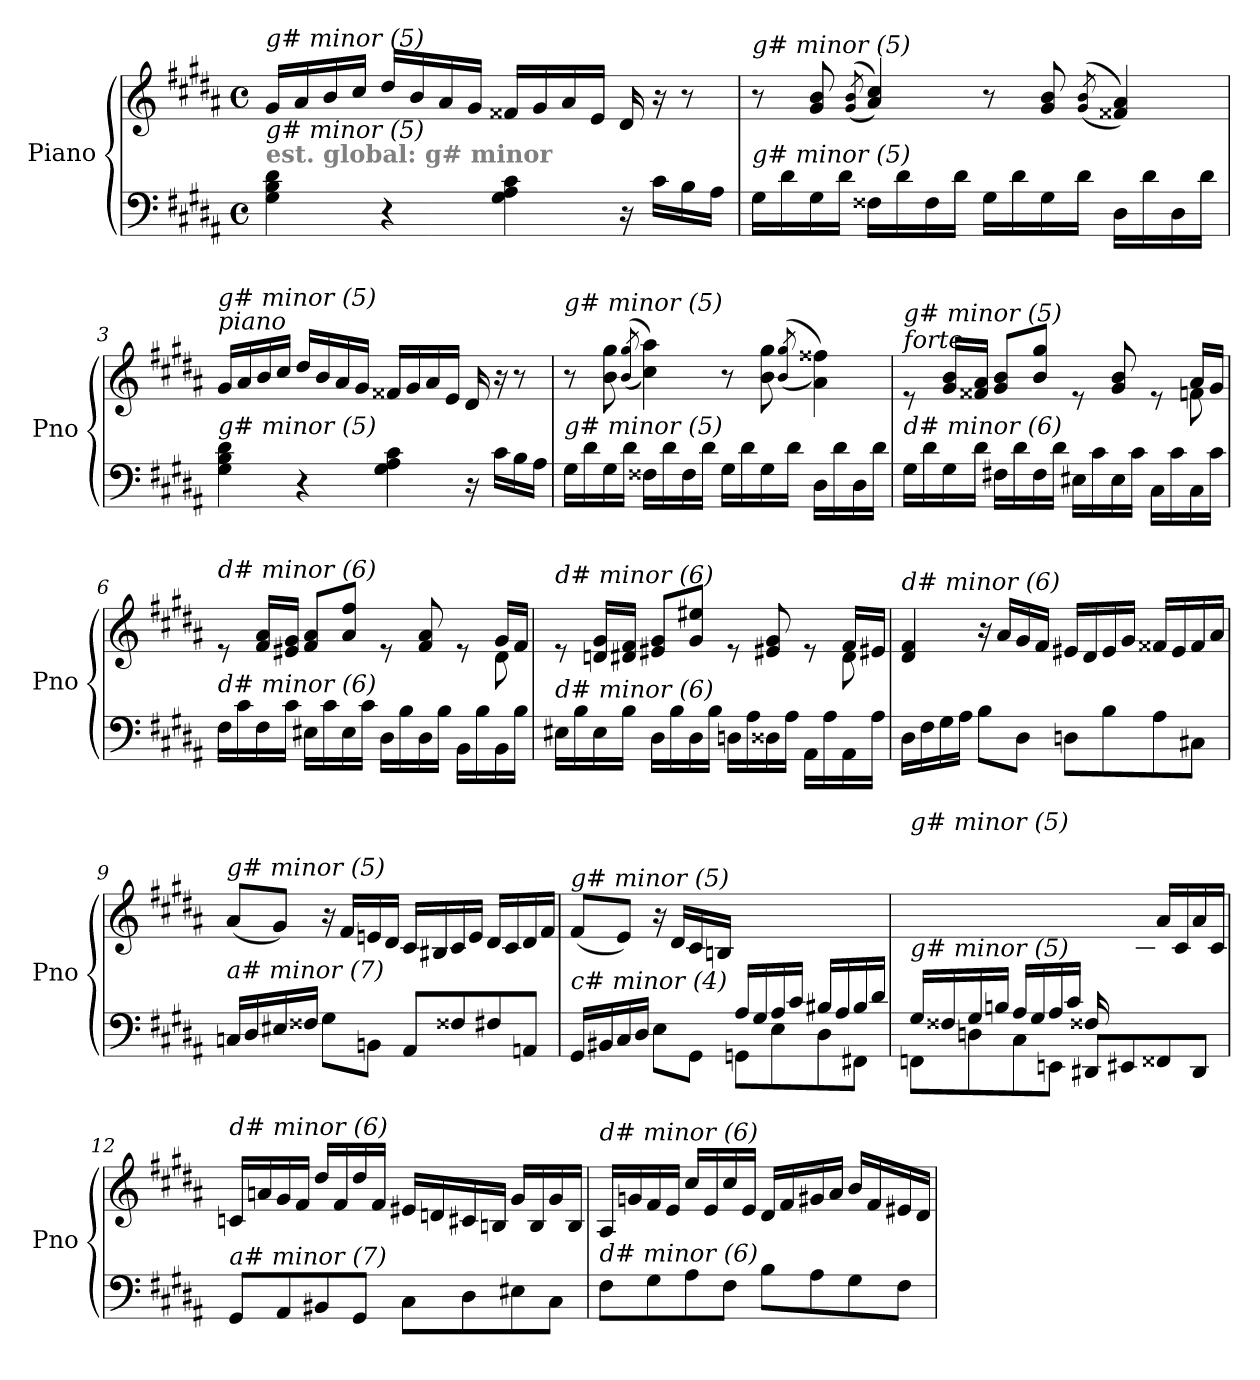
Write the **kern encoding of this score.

**kern	**kern
*part1	*part1
*staff2	*staff1
*I"Piano	*
*I'Pno	*
*clefF4	*clefG2
*k[f#c#g#d#a#]	*k[f#c#g#d#a#]
*M4/4	*M4/4
*met(c)	*met(c)
=1	=1
!	!LO:TX:i:t=g# minor (5)
!LO:TX:a:B:color=#808080:t=est. global&colon; g# minor	!
!LO:TX:i:t=g# minor (5)	!
4G#\ 4B\ 4d#\	16g#/LL
.	16a#/
.	16b/
.	16cc#/JJ
4r	16dd#/LL
.	16b/
.	16a#/
.	16g#/JJ
4G#\ 4A#\ 4c#\	16f##X/LL
.	16g#/
.	16a#/
.	16e/JJ
16r	16d#/
16c#\LL	16r
16B\	8r
16A#\JJ	.
=2	=2
!	!LO:TX:i:t=g# minor (5)
!LO:TX:i:t=g# minor (5)	!
16G#\LL	8r
16d#\	.
16G#\	8g#/ 8b/
16d#\JJ	.
.	(>(8qg#/ 8qb/
16F##X\LL	4a#/ 4cc#/))
16d#\	.
16F##\	.
16d#\JJ	.
16G#\LL	8r
16d#\	.
16G#\	8g#/ 8b/
16d#\JJ	.
.	((>8qg#/ 8qb/
16D#\LL	4f##X/ 4a#/))
16d#\	.
16D#\	.
16d#\JJ	.
=3	=3
!	!LO:TX:a:i:t=piano
!	!LO:TX:i:t=g# minor (5)
!LO:TX:i:t=g# minor (5)	!
4G#\ 4B\ 4d#\	16g#/LL
.	16a#/
.	16b/
.	16cc#/JJ
4r	16dd#/LL
.	16b/
.	16a#/
.	16g#/JJ
4G#\ 4A#\ 4c#\	16f##X/LL
.	16g#/
.	16a#/
.	16e/JJ
16r	16d#/
16c#\LL	16r
16B\	8r
16A#\JJ	.
!!LO:LB:g=z
=4	=4
!	!LO:TX:i:t=g# minor (5)
!LO:TX:i:t=g# minor (5)	!
16G#\LL	8r
16d#\	.
16G#\	8b\ 8gg#\
16d#\JJ	.
.	((>8qb/ 8qgg#/
16F##X\LL	4cc#\ 4aa#\))
16d#\	.
16F##\	.
16d#\JJ	.
16G#\LL	8r
16d#\	.
16G#\	8b\ 8gg#\
16d#\JJ	.
.	((>8qb/ 8qgg#/
16D#\LL	4a#\ 4ff##X\))
16d#\	.
16D#\	.
16d#\JJ	.
=5	=5
*^	*^
!	!	!LO:TX:a:i:t=forte	!
!	!	!LO:TX:i:t=g# minor (5)	!
!LO:TX:i:t=d# minor (6)	!	!	!
2..ryy	16G#\LL	8re	2..ryy
.	16d#\	.	.
.	16G#\	16g#/ 16b/LL	.
.	16d#\JJ	16f##X/ 16a#/JJ	.
.	16F#X\LL	8g#/ 8b/L	.
.	16d#\	.	.
.	16F#\	8b/ 8gg#/J	.
.	16d#\JJ	.	.
.	16E#X\LL	8re	.
.	16c#\	.	.
.	16E#\	8g#/ 8b/	.
.	16c#\JJ	.	.
.	16C#\LL	8re	.
.	16c#\	.	.
8ryy	16C#\	16a#/LL	8fni\
.	16c#\JJ	16g#/JJ	.
=6	=6	=6	=6
!	!	!LO:TX:i:t=d# minor (6)	!
!LO:TX:i:t=d# minor (6)	!	!	!
2..ryy	16F#\LL	8re	2..ryy
.	16c#\	.	.
.	16F#\	16f#/ 16a#/LL	.
.	16c#\JJ	16e#X/ 16g#/JJ	.
.	16E#X\LL	8f#/ 8a#/L	.
.	16c#\	.	.
.	16E#\	8a#/ 8ff#/J	.
.	16c#\JJ	.	.
.	16D#\LL	8re	.
.	16B\	.	.
.	16D#\	8f#/ 8a#/	.
.	16B\JJ	.	.
.	16BB\LL	8re	.
.	16B\	.	.
8ryy	16BB\	16g#/LL	8d#\
.	16B\JJ	16f#/JJ	.
!!LO:LB:g=z	!!
=7	=7	=7	=7
!	!	!LO:TX:i:t=d# minor (6)	!
!LO:TX:i:t=d# minor (6)	!	!	!
2..ryy	16E#X\LL	8re	2..ryy
.	16B\	.	.
.	16E#\	16dni/ 16g#/LL	.
.	16B\JJ	16d#/ 16f#/JJ	.
.	16D#\LL	8e#X/ 8g#/L	.
.	16B\	.	.
.	16D#\	8g#/ 8ee#X/J	.
.	16B\JJ	.	.
.	16Dni\LL	8re	.
.	16A#\	.	.
.	16D##i\	8e#X/ 8g#/	.
.	16A#\JJ	.	.
.	16AA#\LL	8re	.
.	16A#\	.	.
8ryy	16AA#\	16f#/LL	8d#\
.	16A#\JJ	16e#X/JJ	.
*	*	*v	*v
=8	=8	=8
!	!	!LO:TX:i:t=d# minor (6)
!LO:TX:i:t=d# minor (6)	!	!
*v	*v	*
16D#\LL	4d#/ 4f#/
16F#\	.
16G#\	.
16A#\JJ	.
8B\L	16r
.	16a#/LL
8D#\J	16g#/
.	16f#/JJ
8Dni\L	16e#X/LL
.	16d#/
8B\	16e#/
.	16g#/JJ
8A#\	16f##X/LL
.	16e#/
8C#X\J	16f##/
.	16a#/JJ
=9	=9
!	!LO:TX:i:t=g# minor (5)
!LO:TX:i:t=a# minor (7)	!
16Cni/LL	(8a#/L
16D#/	.
16E#X/	8g#/J)
16F##X/JJ	.
8G#\L	16r
.	16f#/LL
8BBn\J	16en/
.	16d#/JJ
8AA#/L	16c#/LL
.	16B#Xj/
8F##X/	16c#/
.	16e/JJ
8F#X/	16d#/LL
.	16c#/
8AAn/J	16d#/
.	16f#/JJ
!!LO:LB:g=z
=10	=10
*^	*
!	!	!LO:TX:i:t=g# minor (5)
!LO:TX:i:t=c# minor (4)	!	!
2ryy	16GG#/LL	(8f#/L
.	16BB#X/	.
.	16C#/	8e/J)
.	16D#/JJ	.
.	8E\L	16r
.	.	16d#/LL
.	8GG#\J	16c#/
.	.	16Bn/JJ
16A#/LL	8GGni\L	2ryy
16G#/	.	.
16A#/	8E\	.
16c#/JJ	.	.
16B#X/LL	8D#\	.
16A#/	.	.
16B#/	8FF#X\J	.
16d#/JJ	.	.
=11	=11	=11
!	!	!LO:TX:i:t=g# minor (5)
!LO:TX:i:t=g# minor (5)	!	!
16G#/LL	8FFni\L	2ryy
16F##X/	.	.
16G#/	8Dn\	.
16Bn/JJ	.	.
16A#/LL	8C#\	.
16G#/	.	.
16A#/	8EEn\J	.
16c#/JJ	.	.
16F##X/LL	8DD#X/L	16ryy
4..ryy	.	16e/
.	8EE#Xj/	16d#/
.	.	16c#/JJ
.	8FF##X/	16a#/LL
.	.	16c#/
.	8DD#/J	16a#/
.	.	16c#/JJ
*v	*v	*
=12	=12
!	!LO:TX:i:t=d# minor (6)
!LO:TX:i:t=a# minor (7)	!
8GG#/L	16cni/LL
.	16an/
8AA#/	16g#/
.	16f#/JJ
8BB#X/	16dd#/LL
.	16f#/
8GG#/J	16dd#/
.	16f#/JJ
8C#\L	16e#X/LL
.	16dn/
8D#\	16c#/
.	16Bn/JJ
8E#X\	16g#/LL
.	16B/
8C#\J	16g#/
.	16B/JJ
!!LO:LB:g=z
=13	=13
!	!LO:TX:i:t=d# minor (6)
!LO:TX:i:t=d# minor (6)	!
8F#\L	16A#/LL
.	16gn/
8G#\	16f#/
.	16e/JJ
8A#\	16cc#/LL
.	16e/
8F#\J	16cc#/
.	16e/JJ
8B\L	16d#/LL
.	16f#/
8A#\	16g#X/
.	16a#/JJ
8G#\	16b/LL
.	16f#/
8F#\J	16e#X/
.	16d#/JJ
=	=
*-	*-
